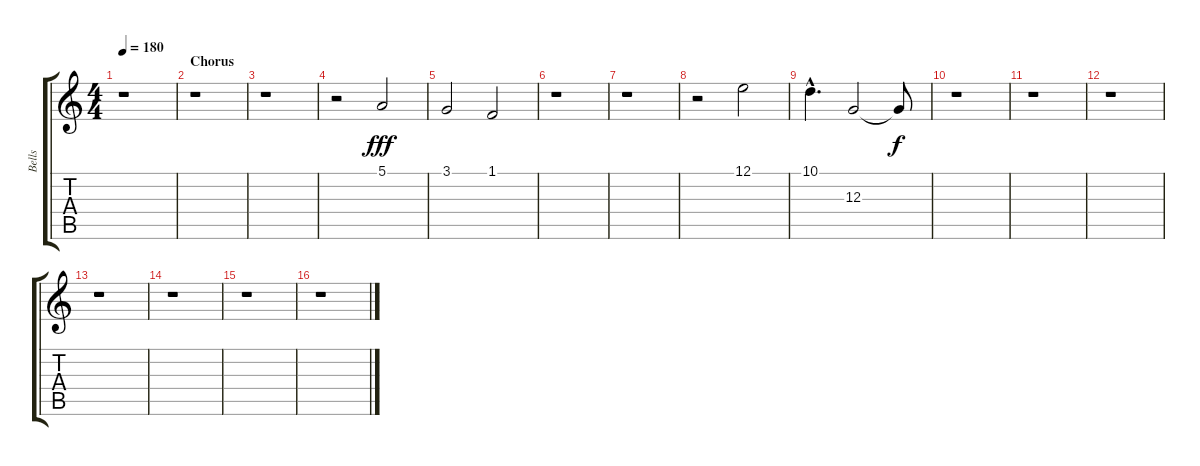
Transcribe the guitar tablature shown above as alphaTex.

\track ("Bells" "Bells") {instrument glockenspiel}
\staff {score tabs}
\tuning (E4 B3 G3 D3 A2 E2) {hide}
\ts (4 4)
\tempo 180
\clef g2
\ks c
r.1{dy fff} |
\section ("" "Chorus")
r.1 |
r.1 |
r.2 5.1.2 |
3.1.2 1.1.2 |
r.1 |
r.1 |
r.2 12.1.2 |
10.1{hac}.4{d} 12.3.2 12.3{t}.8{dy f} |
r.1 |
r.1 |
r.1 |
r.1 |
r.1 |
r.1 |
r.1
